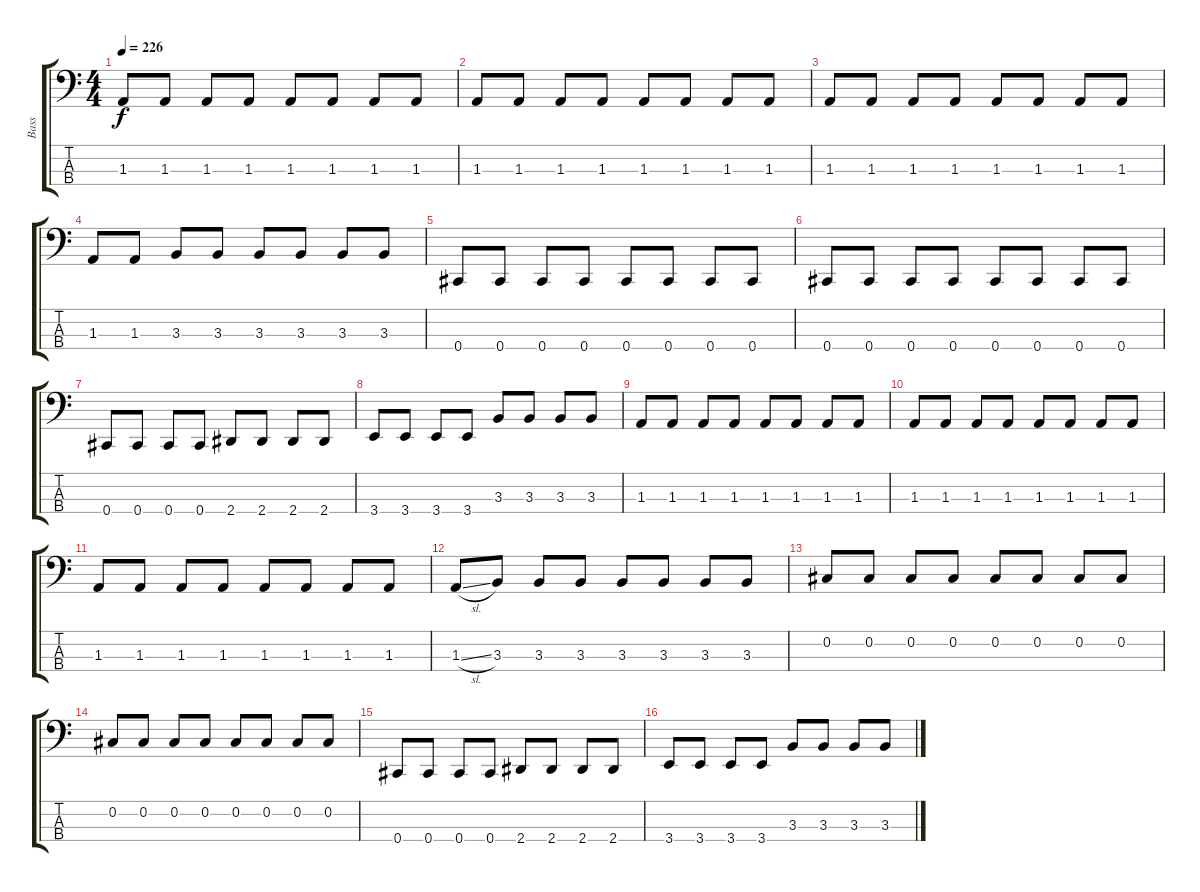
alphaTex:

\track ("Bass" "Bass") {instrument electricbassfinger}
\staff {score tabs}
\tuning (Gb2 Db2 Ab1 Db1) {hide}
\ts (4 4)
\tempo 226
\clef f4
\ks c
1.3.8{dy f} 1.3.8 1.3.8 1.3.8 1.3.8 1.3.8 1.3.8 1.3.8 |
1.3.8 1.3.8 1.3.8 1.3.8 1.3.8 1.3.8 1.3.8 1.3.8 |
1.3.8 1.3.8 1.3.8 1.3.8 1.3.8 1.3.8 1.3.8 1.3.8 |
1.3.8 1.3.8 3.3.8 3.3.8 3.3.8 3.3.8 3.3.8 3.3.8 |
0.4.8 0.4.8 0.4.8 0.4.8 0.4.8 0.4.8 0.4.8 0.4.8 |
0.4.8 0.4.8 0.4.8 0.4.8 0.4.8 0.4.8 0.4.8 0.4.8 |
0.4.8 0.4.8 0.4.8 0.4.8 2.4.8 2.4.8 2.4.8 2.4.8 |
3.4.8 3.4.8 3.4.8 3.4.8 3.3.8 3.3.8 3.3.8 3.3.8 |
1.3.8 1.3.8 1.3.8 1.3.8 1.3.8 1.3.8 1.3.8 1.3.8 |
1.3.8 1.3.8 1.3.8 1.3.8 1.3.8 1.3.8 1.3.8 1.3.8 |
1.3.8 1.3.8 1.3.8 1.3.8 1.3.8 1.3.8 1.3.8 1.3.8 |
1.3{sl}.8 3.3.8 3.3.8 3.3.8 3.3.8 3.3.8 3.3.8 3.3.8 |
0.2.8 0.2.8 0.2.8 0.2.8 0.2.8 0.2.8 0.2.8 0.2.8 |
0.2.8 0.2.8 0.2.8 0.2.8 0.2.8 0.2.8 0.2.8 0.2.8 |
0.4.8 0.4.8 0.4.8 0.4.8 2.4.8 2.4.8 2.4.8 2.4.8 |
3.4.8 3.4.8 3.4.8 3.4.8 3.3.8 3.3.8 3.3.8 3.3.8
